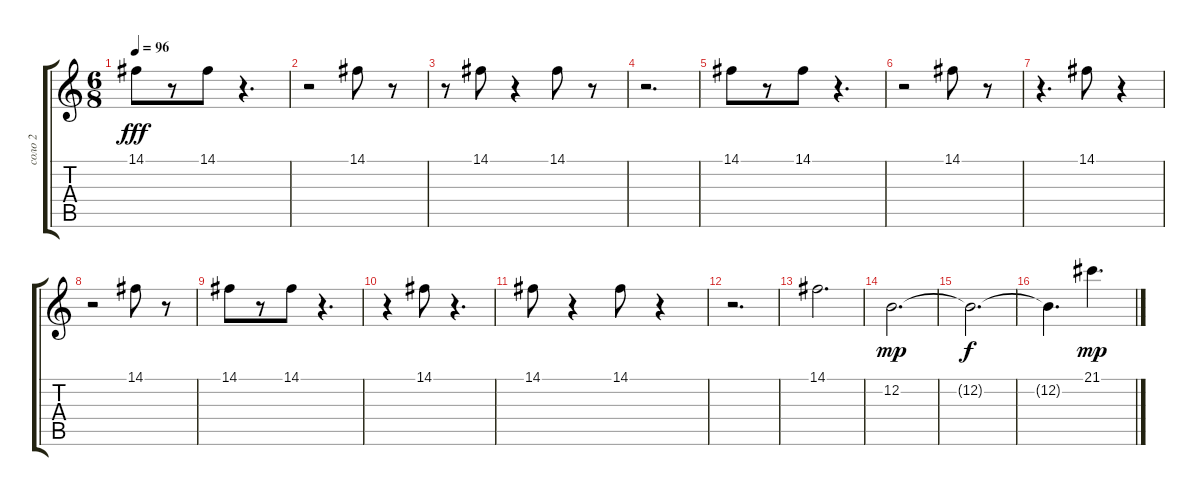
\track ("соло 2" "соло 2") {instrument synthstrings2}
\staff {score tabs}
\tuning (E4 B3 G3 D3 A2 E2) {hide}
\ts (6 8)
\tempo 96
\clef g2
\ks c
14.1.8{dy fff} r.8 14.1.8 r.4{d} |
r.2 14.1.8 r.8 |
r.8 14.1.8 r.4 14.1.8 r.8 |
r.2{d} |
14.1.8 r.8 14.1.8 r.4{d} |
r.2 14.1.8 r.8 |
r.4{d} 14.1.8 r.4 |
r.2 14.1.8 r.8 |
14.1.8 r.8 14.1.8 r.4{d} |
r.4 14.1.8 r.4{d} |
14.1.8 r.4 14.1.8 r.4 |
r.2{d} |
14.1.2{d} |
12.2.2{d dy mp balance 16} |
12.2{t}.2{d dy f} |
12.2{t}.4{d} 21.1.4{d dy mp}
